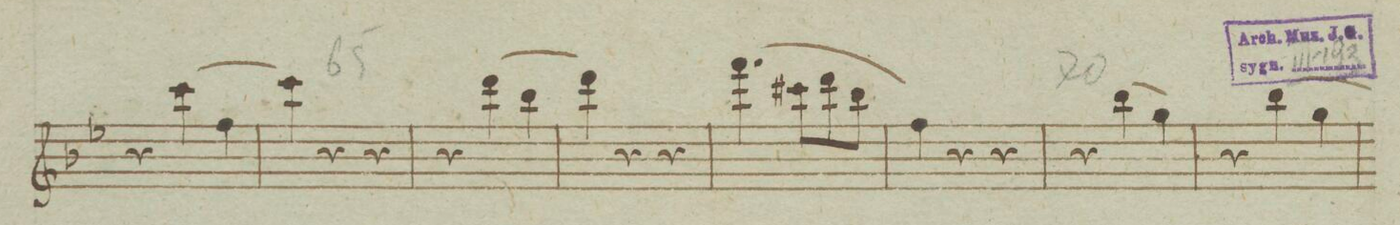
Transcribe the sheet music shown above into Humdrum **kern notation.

**kern	**dynam
*I"Violino Primo.	*
*clefG2	*
*k[b-e-]	*
*M3/4	*
4r	.
(4ccc\	.
4ff\	.
=65	=65
4ccc\)	.
4r	.
4r	.
=66	=66
4r	.
(4ddd\	.
4bb-\	.
=67	=67
4ddd\)	.
4r	.
4r	.
=68	=68
(4.fff\	.
8ccc#X\L	.
8ddd\	.
8bb-\J	.
=69	=69
4ff\)	.
4r	.
4r	.
=70	=70
4r	.
(4bb-\	.
4gg\)	.
=71	=71
4r	.
(4bb-\	.
4gg\)	.
=72	=72
*-	*-
